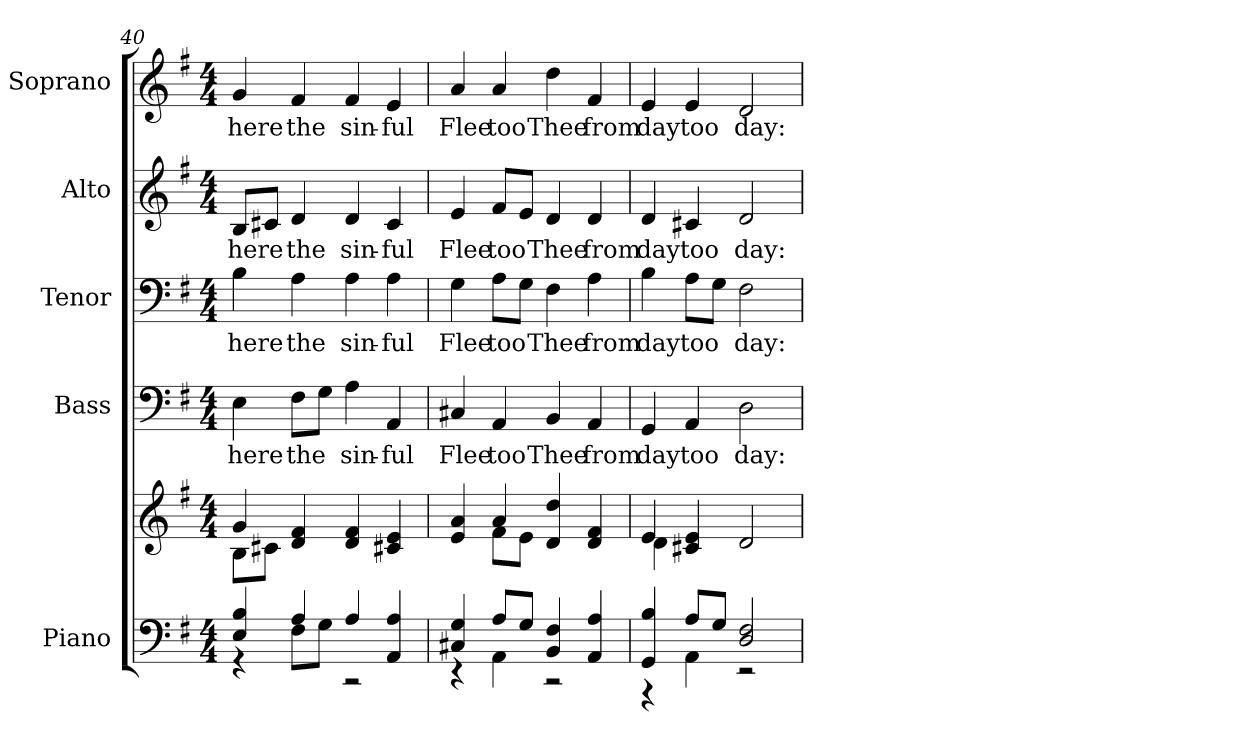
**kern	**kern	**kern	**text	**kern	**text	**kern	**text	**kern	**text
*part5	*part5	*part4	*part4	*part3	*part3	*part2	*part2	*part1	*part1
*staff6	*staff5	*staff4	*staff4	*staff3	*staff3	*staff2	*staff2	*staff1	*staff1
*I"Piano	*	*I"Bass	*	*I"Tenor	*	*I"Alto	*	*I"Soprano	*
*I'Pno.	*	*I'B.	*	*I'T.	*	*I'A.	*	*I'S.	*
*clefF4	*clefG2	*clefF4	*	*clefF4	*	*clefG2	*	*clefG2	*
*k[f#]	*k[f#]	*k[f#]	*	*k[f#]	*	*k[f#]	*	*k[f#]	*
*G:	*G:	*G:	*	*G:	*	*G:	*	*G:	*
*M4/4	*M4/4	*M4/4	*	*M4/4	*	*M4/4	*	*M4/4	*
=40	=40	=40	=40	=40	=40	=40	=40	=40	=40
*^	*^	*	*	*	*	*	*	*	*
!	!	!	!	!	!LO:LY:b:color=#000000	!	!	!	!	!	!
!	!	!	!	!	!	!	!LO:LY:b:color=#000000	!	!	!	!
!	!	!	!	!	!	!	!	!	!LO:LY:b:color=#000000	!	!
!	!	!	!	!	!	!	!	!	!	!	!LO:LY:b:color=#000000
4Ei/ 4Bi	4r	4gi/	8Bi\L	4Ei\	here	4Bi\	here	8Bi/L	here	4gi/	here
.	.	.	8c#Xi\J	.	.	.	.	8c#Xi/J	.	.	.
!	!	!	!	!	!LO:LY:b:color=#000000	!	!	!	!	!	!
!	!	!	!	!	!	!	!LO:LY:b:color=#000000	!	!	!	!
!	!	!	!	!	!	!	!	!	!LO:LY:b:color=#000000	!	!
!	!	!	!	!	!	!	!	!	!	!	!LO:LY:b:color=#000000
4Ai/	8F#i\L	4di/ 4f#i	4ryy	8F#i\L	the	4Ai\	the	4di/	the	4f#i/	the
.	8Gi\J	.	.	8Gi\J	.	.	.	.	.	.	.
!	!	!	!	!	!LO:LY:b:color=#000000	!	!	!	!	!	!
!	!	!	!	!	!	!	!LO:LY:b:color=#000000	!	!	!	!
!	!	!	!	!	!	!	!	!	!LO:LY:b:color=#000000	!	!
!	!	!	!	!	!	!	!	!	!	!	!LO:LY:b:color=#000000
4Ai/	2r	4di/ 4f#i	2ryy	4Ai\	sin-	4Ai\	sin-	4di/	sin-	4f#i/	sin-
!	!	!	!	!	!LO:LY:b:color=#000000	!	!	!	!	!	!
!	!	!	!	!	!	!	!LO:LY:b:color=#000000	!	!	!	!
!	!	!	!	!	!	!	!	!	!LO:LY:b:color=#000000	!	!
!	!	!	!	!	!	!	!	!	!	!	!LO:LY:b:color=#000000
4AAi/ 4Ai	.	4c#Xi/ 4ei	.	4AAi/	-ful	4Ai\	-ful	4c#i/	-ful	4ei/	-ful
!!LO:PB:g=z
=41	=41	=41	=41	=41	=41	=41	=41	=41	=41	=41	=41
!	!	!	!	!	!LO:LY:b:color=#000000	!	!	!	!	!	!
!	!	!	!	!	!	!	!LO:LY:b:color=#000000	!	!	!	!
!	!	!	!	!	!	!	!	!	!LO:LY:b:color=#000000	!	!
!	!	!	!	!	!	!	!	!	!	!	!LO:LY:b:color=#000000
4C#Xi/ 4Gi	4r	4ei/ 4ai	4ryy	4C#Xi/	Flee	4Gi\	Flee	4ei/	Flee	4ai/	Flee
!	!	!	!	!	!LO:LY:b:color=#000000	!	!	!	!	!	!
!	!	!	!	!	!	!	!LO:LY:b:color=#000000	!	!	!	!
!	!	!	!	!	!	!	!	!	!LO:LY:b:color=#000000	!	!
!	!	!	!	!	!	!	!	!	!	!	!LO:LY:b:color=#000000
8Ai/L	4AAi\	4ai/	8f#i\L	4AAi/	too	8Ai\L	too	8f#i/L	too	4ai/	too
8Gi/J	.	.	8ei\J	.	.	8Gi\J	.	8ei/J	.	.	.
!	!	!	!	!	!LO:LY:b:color=#000000	!	!	!	!	!	!
!	!	!	!	!	!	!	!LO:LY:b:color=#000000	!	!	!	!
!	!	!	!	!	!	!	!	!	!LO:LY:b:color=#000000	!	!
!	!	!	!	!	!	!	!	!	!	!	!LO:LY:b:color=#000000
4BBi/ 4F#i	2r	4di/ 4ddi	2ryy	4BBi/	Thee	4F#i\	Thee	4di/	Thee	4ddi\	Thee
!	!	!	!	!	!LO:LY:b:color=#000000	!	!	!	!	!	!
!	!	!	!	!	!	!	!LO:LY:b:color=#000000	!	!	!	!
!	!	!	!	!	!	!	!	!	!LO:LY:b:color=#000000	!	!
!	!	!	!	!	!	!	!	!	!	!	!LO:LY:b:color=#000000
4AAi/ 4Ai	.	4di/ 4f#i	.	4AAi/	from	4Ai\	from	4di/	from	4f#i/	from
=42	=42	=42	=42	=42	=42	=42	=42	=42	=42	=42	=42
!	!	!	!	!	!LO:LY:b:color=#000000	!	!	!	!	!	!
!	!	!	!	!	!	!	!LO:LY:b:color=#000000	!	!	!	!
!	!	!	!	!	!	!	!	!	!LO:LY:b:color=#000000	!	!
!	!	!	!	!	!	!	!	!	!	!	!LO:LY:b:color=#000000
4GGi/ 4Bi	4r	4ei/	4di\	4GGi/	day	4Bi\	day	4di/	day	4ei/	day
!	!	!	!	!	!LO:LY:b:color=#000000	!	!	!	!	!	!
!	!	!	!	!	!	!	!LO:LY:b:color=#000000	!	!	!	!
!	!	!	!	!	!	!	!	!	!LO:LY:b:color=#000000	!	!
!	!	!	!	!	!	!	!	!	!	!	!LO:LY:b:color=#000000
8Ai/L	4AAi\	4c#Xi/ 4ei	4ryy	4AAi/	too	8Ai\L	too	4c#Xi/	too	4ei/	too
8Gi/J	.	.	.	.	.	8Gi\J	.	.	.	.	.
!	!	!	!	!	!LO:LY:b:color=#000000	!	!	!	!	!	!
!	!	!	!	!	!	!	!LO:LY:b:color=#000000	!	!	!	!
!	!	!	!	!	!	!	!	!	!LO:LY:b:color=#000000	!	!
!	!	!	!	!	!	!	!	!	!	!	!LO:LY:b:color=#000000
2Di/ 2F#i	2r	2di/	2ryy	2Di\	day:	2F#i\	day:	2di/	day:	2di/	day:
*v	*v	*	*	*	*	*	*	*	*	*	*
*	*v	*v	*	*	*	*	*	*	*	*
=	=	=	=	=	=	=	=	=	=
*-	*-	*-	*-	*-	*-	*-	*-	*-	*-
